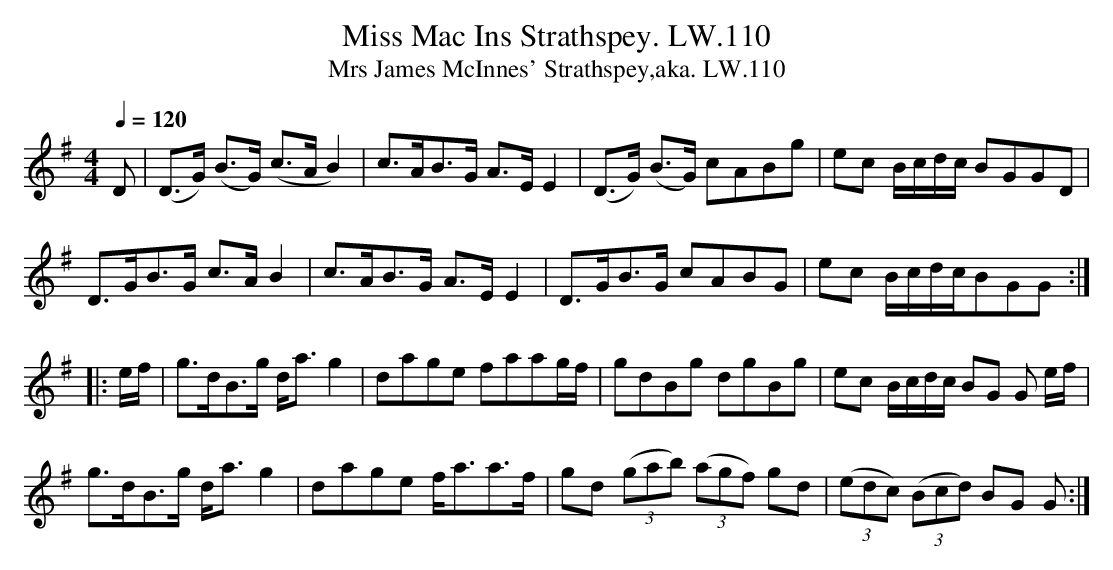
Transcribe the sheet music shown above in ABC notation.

X:1
T:Miss Mac Ins Strathspey. LW.110
T:Mrs James McInnes' Strathspey,aka. LW.110
M:4/4
Q:1/4=120
L:1/8
K:G
D | (D>G) (B>G) (c>A B2) | c>AB>G A>E E2 | (D>G) (B>G) cABg | ec B/c/d/c/ BGGD |
D>GB>G c>AB2 | c>AB>G A>EE2 | D>GB>G cABG | ec B/c/d/c/BGG :|
|: e/f/ | g>dB>g d<ag2 | dage faag/f/ | gdBg dgBg | ec B/c/d/c/ BG G e/f/ |
g>dB>g d<ag2 | dage f<aa>f | gd ((3gab) ((3agf) gd | ((3edc) ((3Bcd) BG G:|
